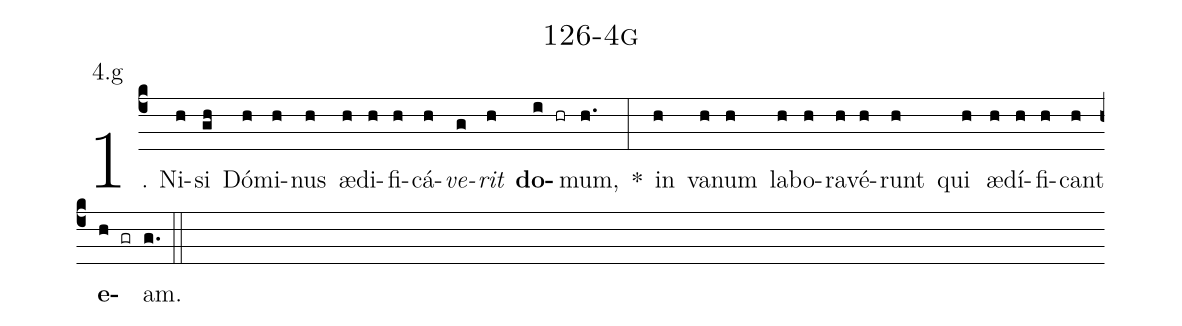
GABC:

name: 126-4g;
annotation: 4.g;
%%
(c4)1. Ni(h)si(gh) Dó(h)mi(h)nus(h) æ(h)di(h)fi(h)cá(h)<i>ve</i>(g)<i>rit</i>(h) <b>do</b>(i hr)mum,(h.) *(:) in(h) va(h)num(h) la(h)bo(h)ra(h)vé(h)runt(h) qui(h) æ(h)dí(h)fi(h)cant(h) <b>e</b>(h gr)am.(g.) (::)
